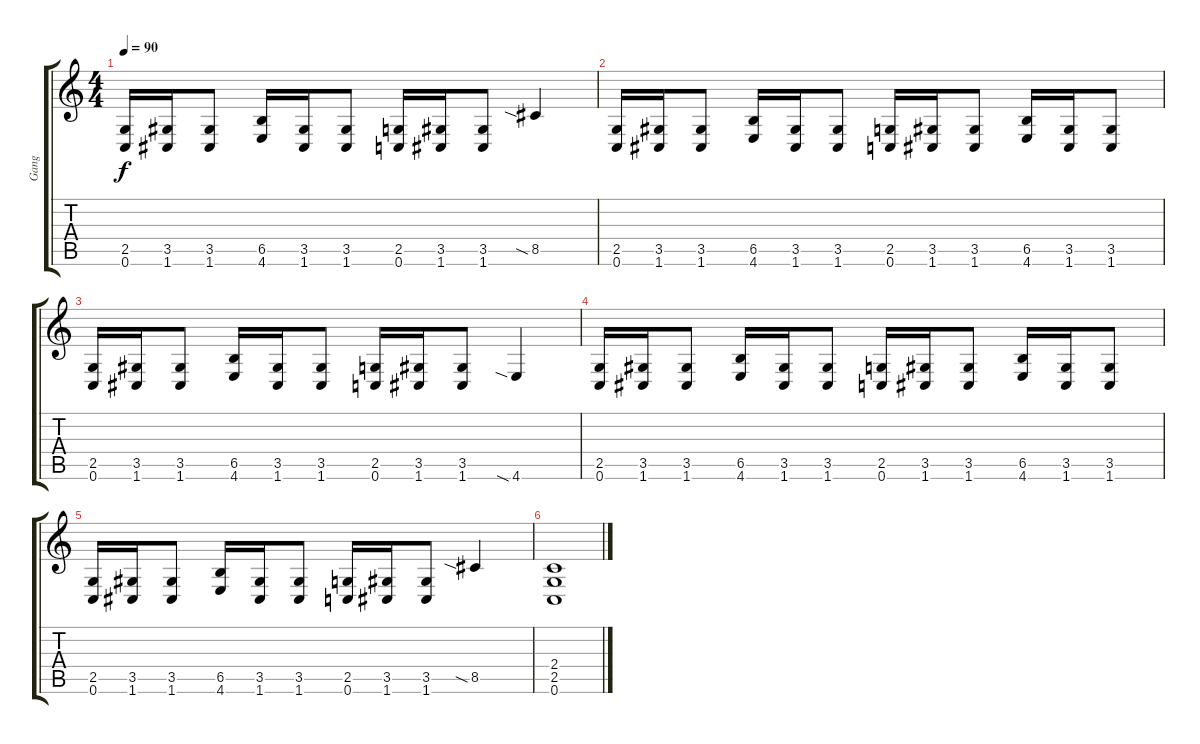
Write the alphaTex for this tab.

\track ("Gang" "Gang") {instrument distortionguitar}
\staff {score tabs}
\tuning (C4 G3 Eb3 Bb2 F2 C2) {hide}
\ts (4 4)
\tempo 90
\clef g2
\ks c
(2.5 0.6).16{dy f} (3.5 1.6).16 (3.5 1.6).8 (6.5 4.6).16 (3.5 1.6).16 (3.5 1.6).8 (2.5 0.6).16 (3.5 1.6).16 (3.5 1.6).8 8.5{sia}.4 |
(2.5 0.6).16 (3.5 1.6).16 (3.5 1.6).8 (6.5 4.6).16 (3.5 1.6).16 (3.5 1.6).8 (2.5 0.6).16 (3.5 1.6).16 (3.5 1.6).8 (6.5 4.6).16 (3.5 1.6).16 (3.5 1.6).8 |
(2.5 0.6).16 (3.5 1.6).16 (3.5 1.6).8 (6.5 4.6).16 (3.5 1.6).16 (3.5 1.6).8 (2.5 0.6).16 (3.5 1.6).16 (3.5 1.6).8 4.6{sia}.4 |
(2.5 0.6).16 (3.5 1.6).16 (3.5 1.6).8 (6.5 4.6).16 (3.5 1.6).16 (3.5 1.6).8 (2.5 0.6).16 (3.5 1.6).16 (3.5 1.6).8 (6.5 4.6).16 (3.5 1.6).16 (3.5 1.6).8 |
(2.5 0.6).16 (3.5 1.6).16 (3.5 1.6).8 (6.5 4.6).16 (3.5 1.6).16 (3.5 1.6).8 (2.5 0.6).16 (3.5 1.6).16 (3.5 1.6).8 8.5{sia}.4 |
(2.4 2.5 0.6).1
